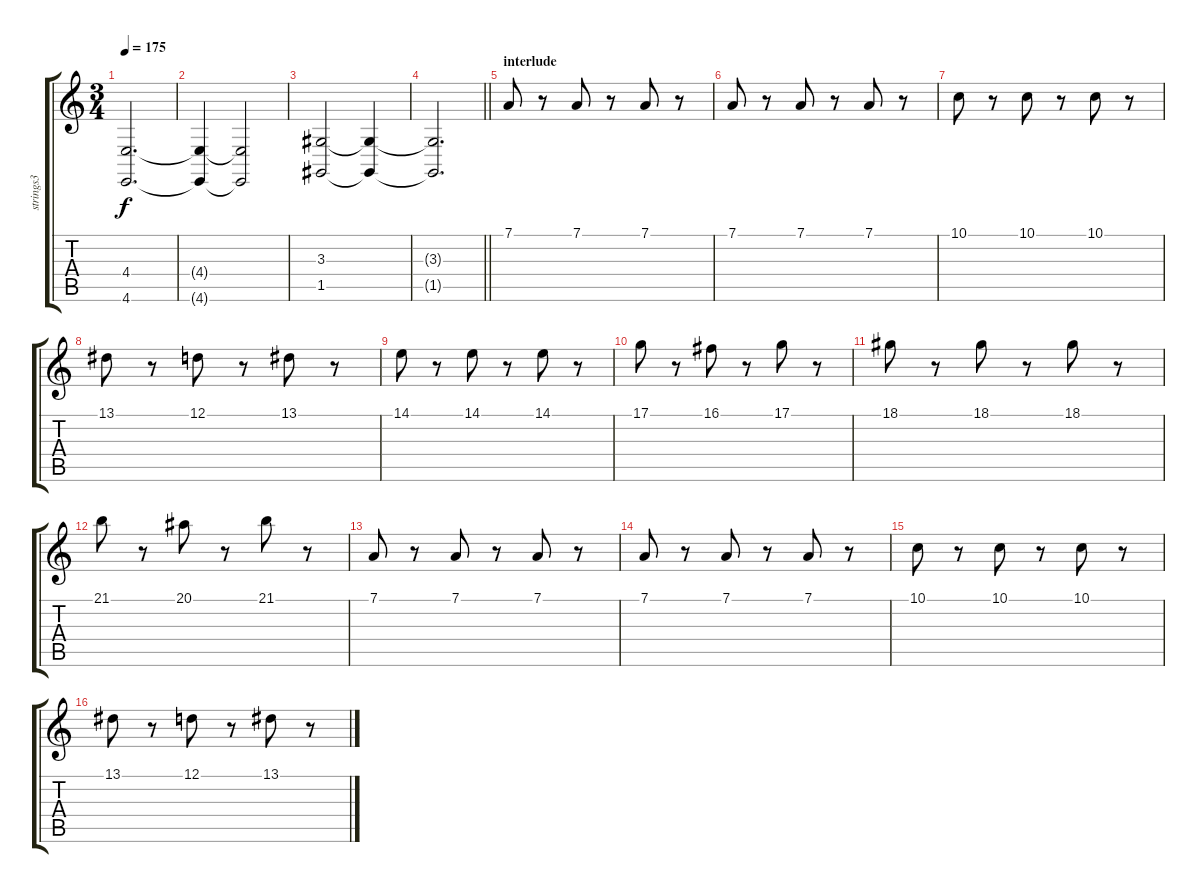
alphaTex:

\track ("strings3" "strings3") {instrument stringensemble1}
\staff {score tabs}
\tuning (D4 A3 F3 C3 G2 C2) {hide}
\ts (3 4)
\tempo 175
\clef g2
\ks c
(4.4 4.6).2{d dy f} |
(4.4{t} 4.6{t}).4 (4.4{t} 4.6{t}).2 |
(3.3 1.5).2 (3.3{t} 1.5{t}).4 |
\barLineRight lightlight
(3.3{t} 1.5{t}).2{d} |
\section ("" "interlude")
7.1.8{instrument stringensemble1} r.8 7.1.8 r.8 7.1.8 r.8 |
7.1.8 r.8 7.1.8 r.8 7.1.8 r.8 |
10.1.8 r.8 10.1.8 r.8 10.1.8 r.8 |
13.1.8 r.8 12.1.8 r.8 13.1.8 r.8 |
14.1.8 r.8 14.1.8 r.8 14.1.8 r.8 |
17.1.8 r.8 16.1.8 r.8 17.1.8 r.8 |
18.1.8 r.8 18.1.8 r.8 18.1.8 r.8 |
21.1.8 r.8 20.1.8 r.8 21.1.8 r.8 |
7.1.8 r.8 7.1.8 r.8 7.1.8 r.8 |
7.1.8 r.8 7.1.8 r.8 7.1.8 r.8 |
10.1.8 r.8 10.1.8 r.8 10.1.8 r.8 |
13.1.8 r.8 12.1.8 r.8 13.1.8 r.8
